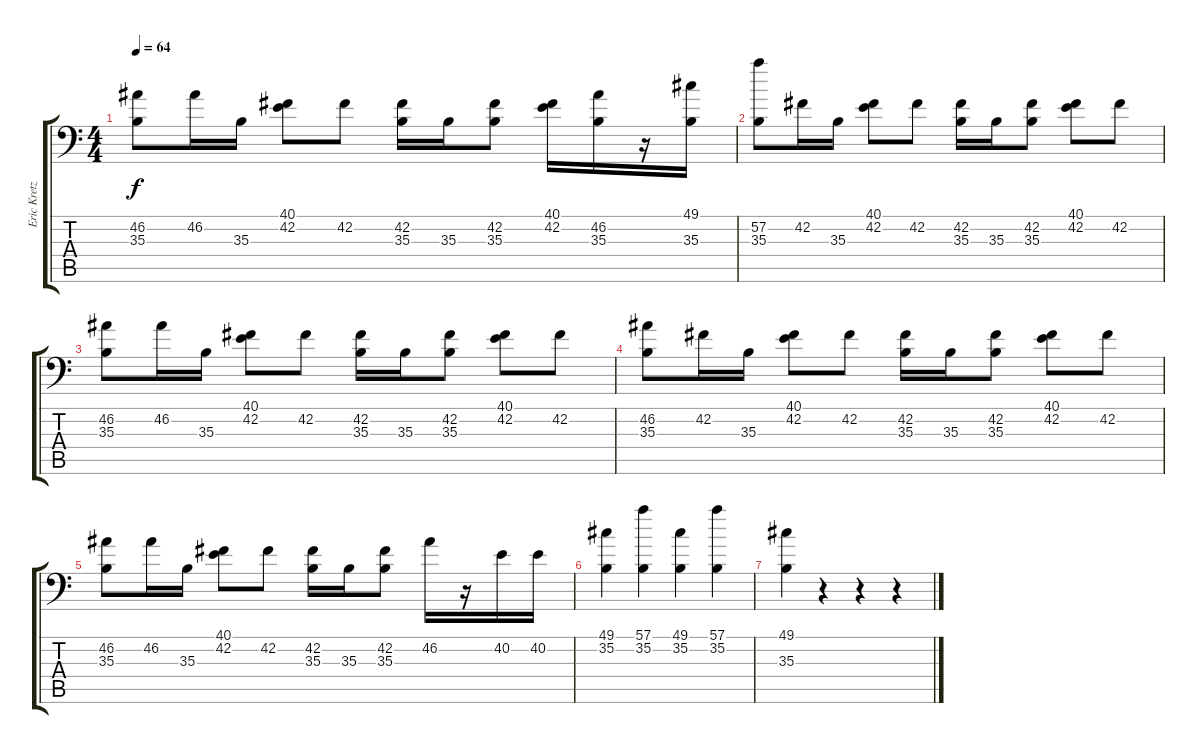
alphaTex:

\track ("Eric Kretz - Drums" "Eric Kretz") {instrument acousticgrandpiano}
\staff {score tabs}
\tuning (C-1 C-1 C-1 C-1 C-1 C-1) {hide}
\ts (4 4)
\tempo 64
\clef f4
\ks c
(46.2 35.3).8{dy f} 46.2.16 35.3.16 (40.1 42.2).8 42.2.8 (42.2 35.3).16 35.3.16 (42.2 35.3).8 (40.1 42.2).16 (46.2 35.3).16 r.16 (49.1 35.3).16 |
(57.2 35.3).8 42.2.16 35.3.16 (40.1 42.2).8 42.2.8 (42.2 35.3).16 35.3.16 (42.2 35.3).8 (40.1 42.2).8 42.2.8 |
(46.2 35.3).8 46.2.16 35.3.16 (40.1 42.2).8 42.2.8 (42.2 35.3).16 35.3.16 (42.2 35.3).8 (40.1 42.2).8 42.2.8 |
(46.2 35.3).8 42.2.16 35.3.16 (40.1 42.2).8 42.2.8 (42.2 35.3).16 35.3.16 (42.2 35.3).8 (40.1 42.2).8 42.2.8 |
(46.2 35.3).8 46.2.16 35.3.16 (40.1 42.2).8 42.2.8 (42.2 35.3).16 35.3.16 (42.2 35.3).8 46.2.16 r.16 40.2.16 40.2.16 |
(49.1 35.2).4 (57.1 35.2).4 (49.1 35.2).4 (57.1 35.2).4 |
(49.1 35.3).4 r.4 r.4 r.4
